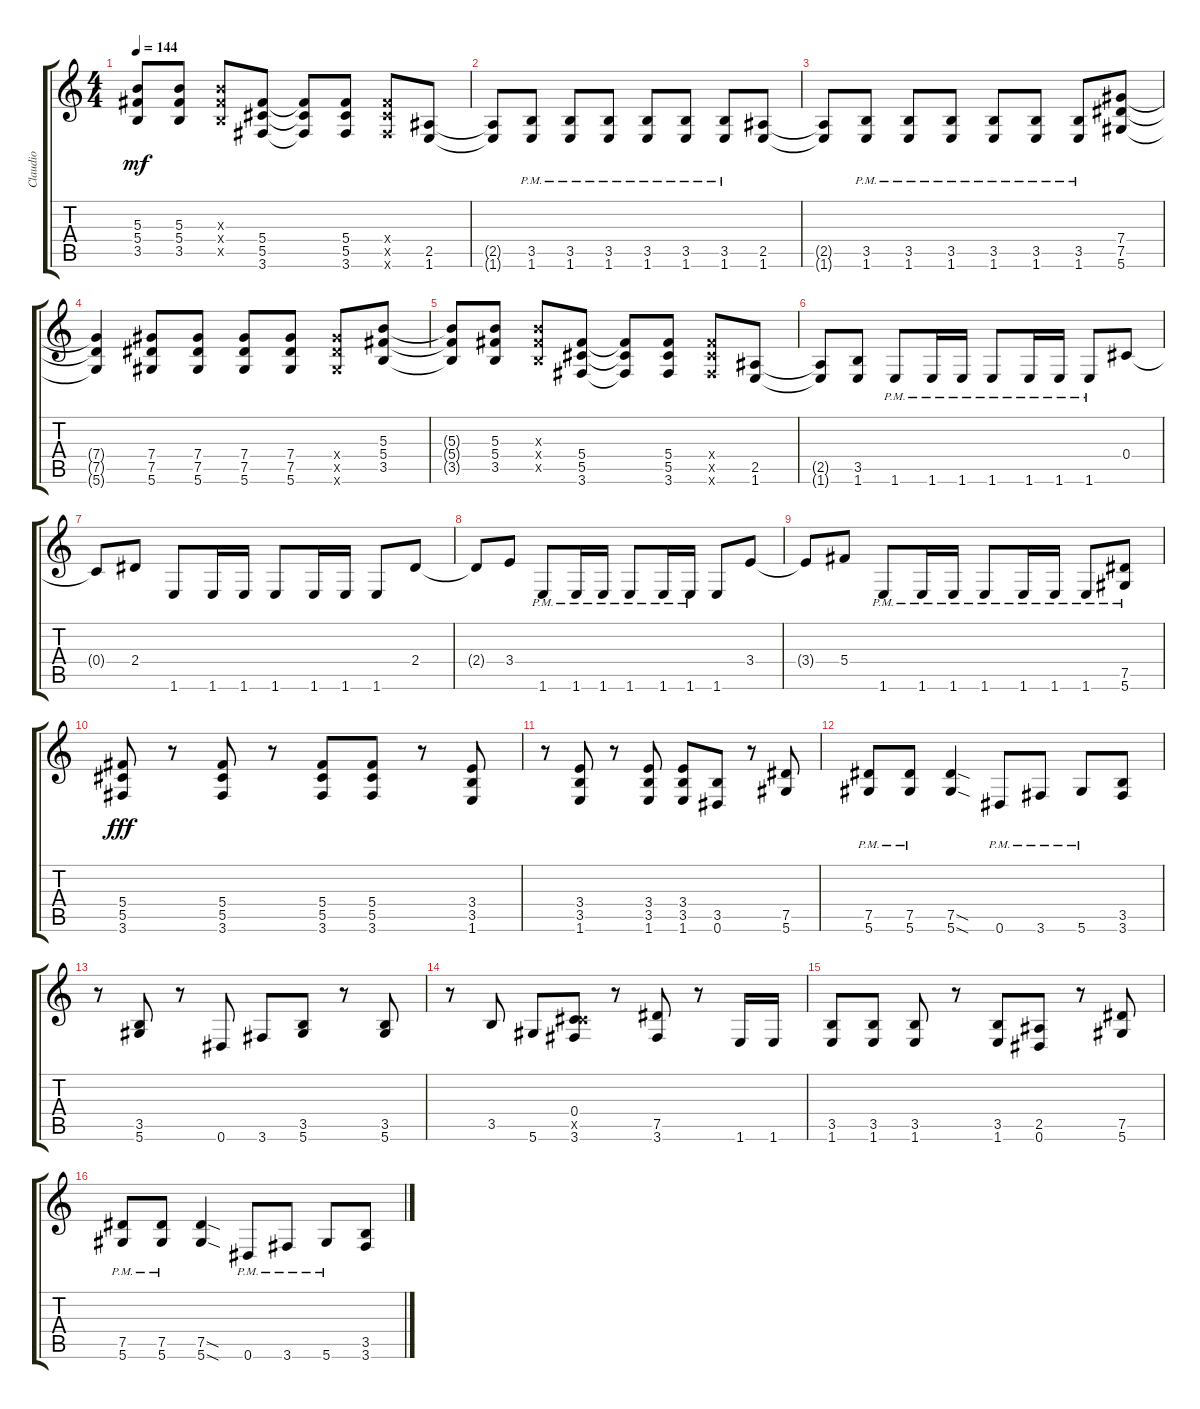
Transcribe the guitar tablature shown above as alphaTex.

\track ("Claudio" "Claudio") {instrument distortionguitar}
\staff {score tabs}
\tuning (Eb4 Bb3 Gb3 Db3 Ab2 Eb2) {hide}
\ts (4 4)
\tempo 144
\clef g2
\ks c
(5.3{t} 5.4{t} 3.5{t}).8{dy mf} (5.3 5.4 3.5).8 (5.3{x} 5.4{x} 3.5{x}).8 (5.4 5.5 3.6).8 (5.4{t} 5.5{t} 3.6{t}).8 (5.4 5.5 3.6).8 (5.4{x} 5.5{x} 3.6{x}).8 (2.5 1.6).8 |
(2.5{t} 1.6{t}).8 (3.5{pm} 1.6{pm}).8 (3.5{pm} 1.6{pm}).8 (3.5{pm} 1.6{pm}).8 (3.5{pm} 1.6{pm}).8 (3.5{pm} 1.6{pm}).8 (3.5{pm} 1.6{pm}).8 (2.5 1.6).8 |
(2.5{t} 1.6{t}).8 (3.5{pm} 1.6{pm}).8 (3.5{pm} 1.6{pm}).8 (3.5{pm} 1.6{pm}).8 (3.5{pm} 1.6{pm}).8 (3.5{pm} 1.6{pm}).8 (3.5{pm} 1.6{pm}).8 (7.4 7.5 5.6).8 |
(7.4{t} 7.5{t} 5.6{t}).4 (7.4 7.5 5.6).8 (7.4 7.5 5.6).8 (7.4 7.5 5.6).8 (7.4 7.5 5.6).8 (7.4{x} 7.5{x} 5.6{x}).8 (5.3 5.4 3.5).8 |
(5.3{t} 5.4{t} 3.5{t}).8 (5.3 5.4 3.5).8 (5.3{x} 5.4{x} 3.5{x}).8 (5.4 5.5 3.6).8 (5.4{t} 5.5{t} 3.6{t}).8 (5.4 5.5 3.6).8 (5.4{x} 5.5{x} 3.6{x}).8 (2.5 1.6).8 |
(2.5{t} 1.6{t}).8 (3.5 1.6).8 1.6{pm}.8 1.6{pm}.16 1.6{pm}.16 1.6{pm}.8 1.6{pm}.16 1.6{pm}.16 1.6{pm}.8 0.4.8 |
0.4{t}.8 2.4.8 1.6.8 1.6.16 1.6.16 1.6.8 1.6.16 1.6.16 1.6.8 2.4.8 |
2.4{t}.8 3.4.8 1.6{pm}.8 1.6{pm}.16 1.6{pm}.16 1.6{pm}.8 1.6{pm}.16 1.6{pm}.16 1.6.8 3.4.8 |
3.4{t}.8 5.4.8 1.6{pm}.8 1.6{pm}.16 1.6{pm}.16 1.6{pm}.8 1.6{pm}.16 1.6{pm}.16 1.6{pm}.8 (7.5{pm} 5.6{pm}).8 |
(5.4 5.5 3.6).8{dy fff} r.8 (5.4 5.5 3.6).8 r.8 (5.4 5.5 3.6).8 (5.4 5.5 3.6).8 r.8 (3.4 3.5 1.6).8 |
r.8 (3.4 3.5 1.6).8 r.8 (3.4 3.5 1.6).8 (3.4 3.5 1.6).8 (3.5 0.6).8 r.8 (7.5 5.6).8 |
(7.5{pm} 5.6{pm}).8 (7.5{pm} 5.6{pm}).8 (7.5{sod} 5.6{sod}).4 0.6{pm}.8 3.6{pm}.8 5.6{pm}.8 (3.5 3.6).8 |
r.8 (3.5 5.6).8 r.8 0.6.8 3.6.8 (3.5 5.6).8 r.8 (3.5 5.6).8 |
r.8 3.5.8 5.6.8 (0.4 5.5{x} 3.6).8 r.8 (7.5 3.6).8 r.8 1.6.16 1.6.16 |
(3.5 1.6).8 (3.5 1.6).8 (3.5 1.6).8 r.8 (3.5 1.6).8 (2.5 0.6).8 r.8 (7.5 5.6).8 |
(7.5{pm} 5.6{pm}).8 (7.5{pm} 5.6{pm}).8 (7.5{sod} 5.6{sod}).4 0.6{pm}.8 3.6{pm}.8 5.6{pm}.8 (3.5 3.6).8
